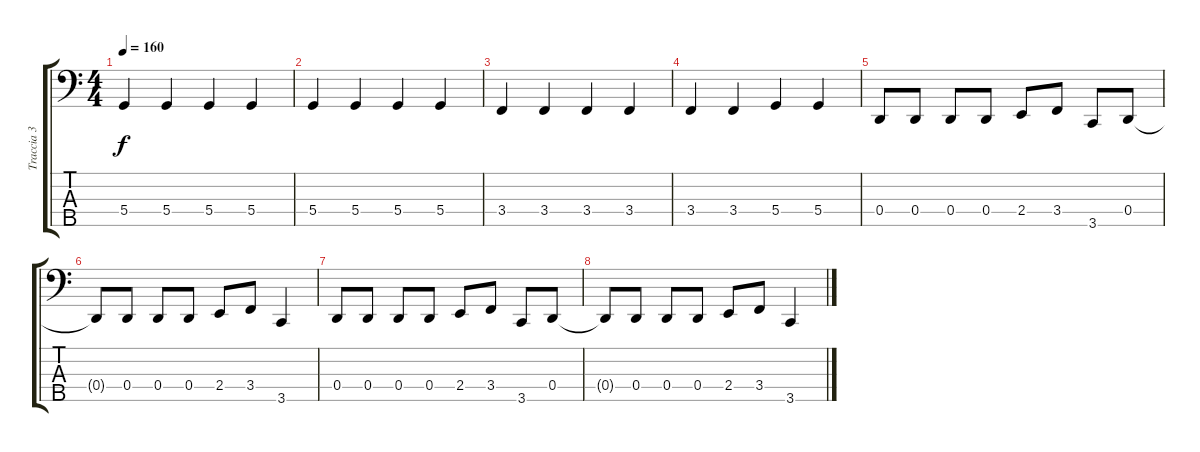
\track ("Traccia 3" "Traccia 3") {instrument electricbasspick}
\staff {score tabs}
\tuning (F2 C2 G1 D1 A0) {hide}
\ts (4 4)
\tempo 160
\clef f4
\ks c
5.4.4{dy f} 5.4.4 5.4.4 5.4.4 |
5.4.4 5.4.4 5.4.4 5.4.4 |
3.4.4 3.4.4 3.4.4 3.4.4 |
3.4.4 3.4.4 5.4.4 5.4.4 |
0.4.8 0.4.8 0.4.8 0.4.8 2.4.8 3.4.8 3.5.8 0.4.8 |
0.4{t}.8 0.4.8 0.4.8 0.4.8 2.4.8 3.4.8 3.5.4 |
0.4.8 0.4.8 0.4.8 0.4.8 2.4.8 3.4.8 3.5.8 0.4.8 |
0.4{t}.8 0.4.8 0.4.8 0.4.8 2.4.8 3.4.8 3.5.4
